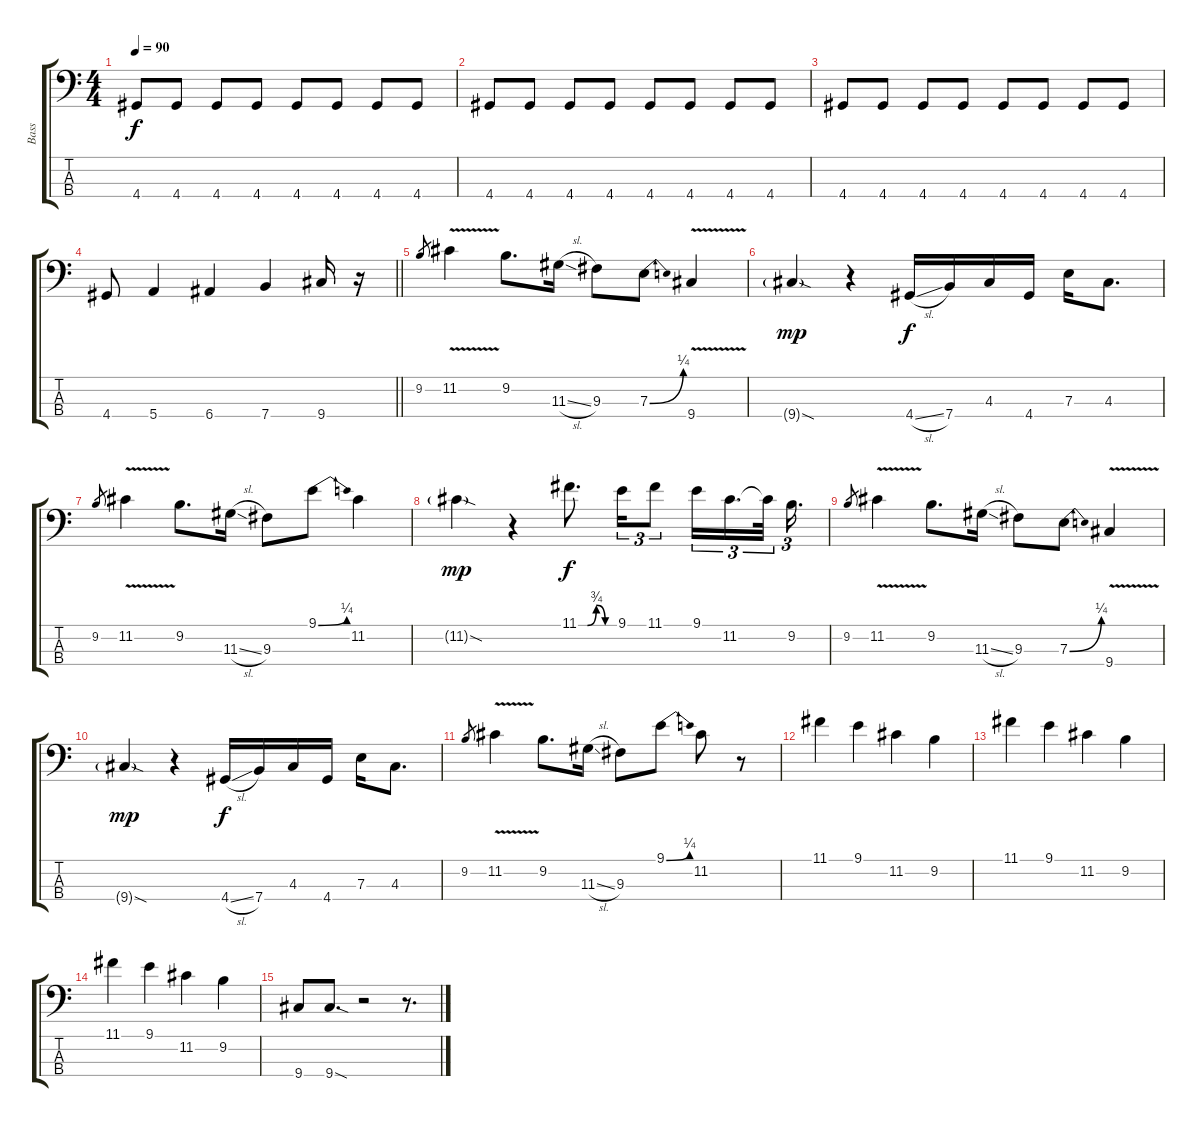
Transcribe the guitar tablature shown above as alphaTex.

\track ("Bass" "Bass") {instrument electricbassfinger}
\staff {score tabs}
\tuning (G2 D2 A1 E1) {hide}
\ts (4 4)
\tempo 90
\clef f4
\ks c
4.4.8{dy f} 4.4.8 4.4.8 4.4.8 4.4.8 4.4.8 4.4.8 4.4.8 |
4.4.8 4.4.8 4.4.8 4.4.8 4.4.8 4.4.8 4.4.8 4.4.8 |
4.4.8 4.4.8 4.4.8 4.4.8 4.4.8 4.4.8 4.4.8 4.4.8 |
\barLineRight lightlight
4.4.8 5.4.4 6.4.4 7.4.4 9.4.16 r.16 |
9.2.8{gr} 11.2{v}.4 9.2.8{d} 11.3{sl}.16 9.3.8 7.3{be (bend 0 0 60 1)}.8 9.4{v}.4 |
9.4{sod g}.4{dy mp} r.4 4.4{sl}.16{dy f} 7.4.16 4.3.16 4.4.16 7.3.16 4.3.8{d} |
9.2.8{gr} 11.2{v}.4 9.2.8{d} 11.3{sl}.16 9.3.8 9.1{be (bend 0 0 60 1)}.8 11.2.4 |
11.2{sod g}.4{dy mp} r.4 11.1{be (custom 0 0 15 0 30 3 45 0 60 0)}.8{d dy f} 9.1.16{tu (3 2)} 11.1.8{tu (3 2)} 9.1.16{tu (3 2)} 11.2.16{d tu (3 2)} 11.2{t}.32{tu (3 2)} 9.2.16{d tu (3 2)} |
9.2.8{gr} 11.2{v}.4 9.2.8{d} 11.3{sl}.16 9.3.8 7.3{be (bend 0 0 60 1)}.8 9.4{v}.4 |
9.4{sod g}.4{dy mp} r.4 4.4{sl}.16{dy f} 7.4.16 4.3.16 4.4.16 7.3.16 4.3.8{d} |
9.2.8{gr} 11.2{v}.4 9.2.8{d} 11.3{sl}.16 9.3.8 9.1{be (bend 0 0 60 1)}.8 11.2.8 r.8 |
11.1.4 9.1.4 11.2.4 9.2.4 |
11.1.4 9.1.4 11.2.4 9.2.4 |
11.1.4 9.1.4 11.2.4 9.2.4 |
9.4.8 9.4{sod}.8{d} r.2 r.8{d}
